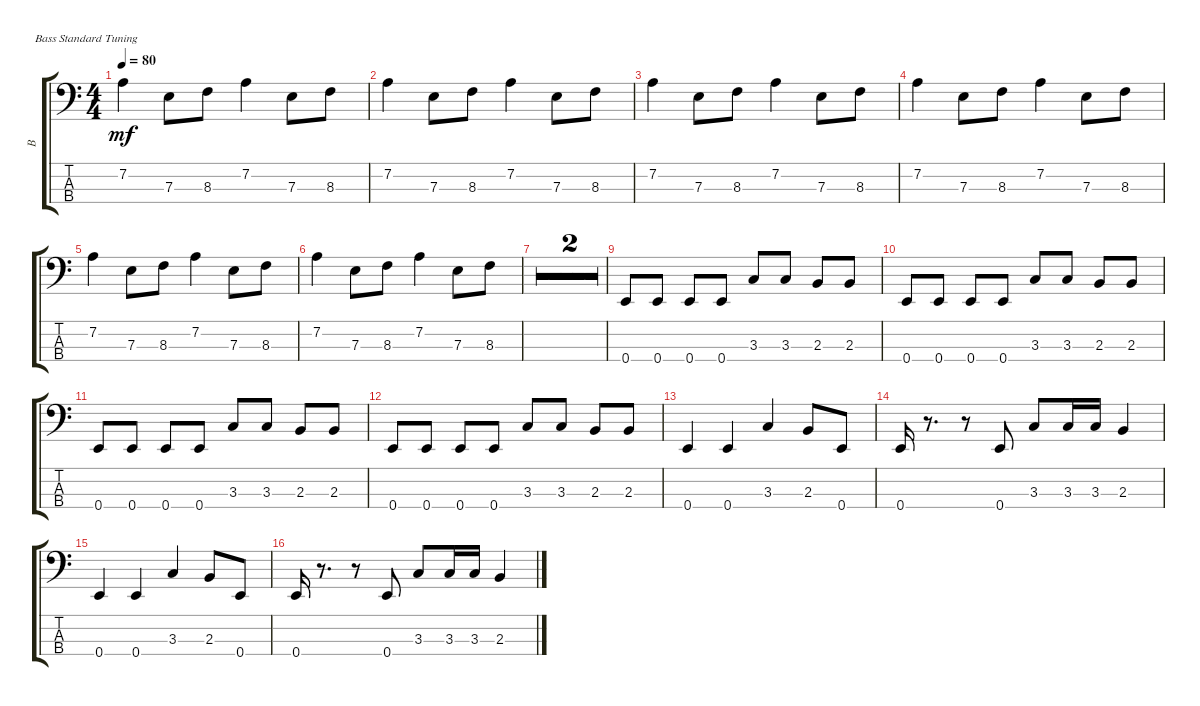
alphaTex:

\defaultSystemsLayout 4
\bracketExtendMode groupsimilarinstruments
\multiTrackTrackNamePolicy hidden
\otherSystemsTrackNameOrientation horizontal
\track ("Bass" "B") {multiBarRest instrument electricbassfinger}
\staff {score tabs}
\tuning (G2 D2 A1 E1)
\ts (4 4)
\tempo 80
\clef f4
\ks c
7.2.4{dy mf} 7.3.8 8.3.8 7.2.4 7.3.8 8.3.8 |
7.2.4 7.3.8 8.3.8 7.2.4 7.3.8 8.3.8 |
7.2.4 7.3.8 8.3.8 7.2.4 7.3.8 8.3.8 |
7.2.4 7.3.8 8.3.8 7.2.4 7.3.8 8.3.8 |
7.2.4 7.3.8 8.3.8 7.2.4 7.3.8 8.3.8 |
7.2.4 7.3.8 8.3.8 7.2.4 7.3.8 8.3.8 |
|
|
0.4.8 0.4.8 0.4.8 0.4.8 3.3.8 3.3.8 2.3.8 2.3.8 |
0.4.8 0.4.8 0.4.8 0.4.8 3.3.8 3.3.8 2.3.8 2.3.8 |
0.4.8 0.4.8 0.4.8 0.4.8 3.3.8 3.3.8 2.3.8 2.3.8 |
0.4.8 0.4.8 0.4.8 0.4.8 3.3.8 3.3.8 2.3.8 2.3.8 |
0.4.4 0.4.4 3.3.4 2.3.8 0.4.8 |
0.4.16 r.8{d} r.8 0.4.8 3.3.8 3.3.16 3.3.16 2.3.4 |
0.4.4 0.4.4 3.3.4 2.3.8 0.4.8 |
0.4.16 r.8{d} r.8 0.4.8 3.3.8 3.3.16 3.3.16 2.3.4
